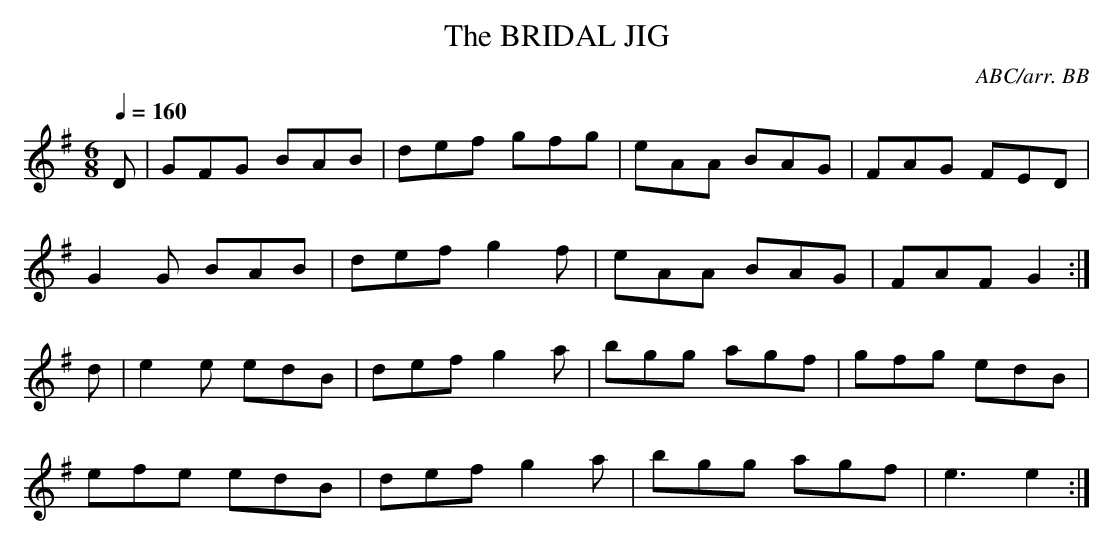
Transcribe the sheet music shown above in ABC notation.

X:1
T:BRIDAL JIG, The
C:ABC/arr. BB
M:6/8
L:1/8
Q:1/4=160
K:G
D|GFG BAB|def gfg|eAA BAG|FAG FED|
G2G BAB|def g2f|eAA BAG|FAF G2 :|
d|e2e edB|def g2a|bgg agf|gfg edB|
efe edB|def g2a|bgg agf|e3 e2 :|
